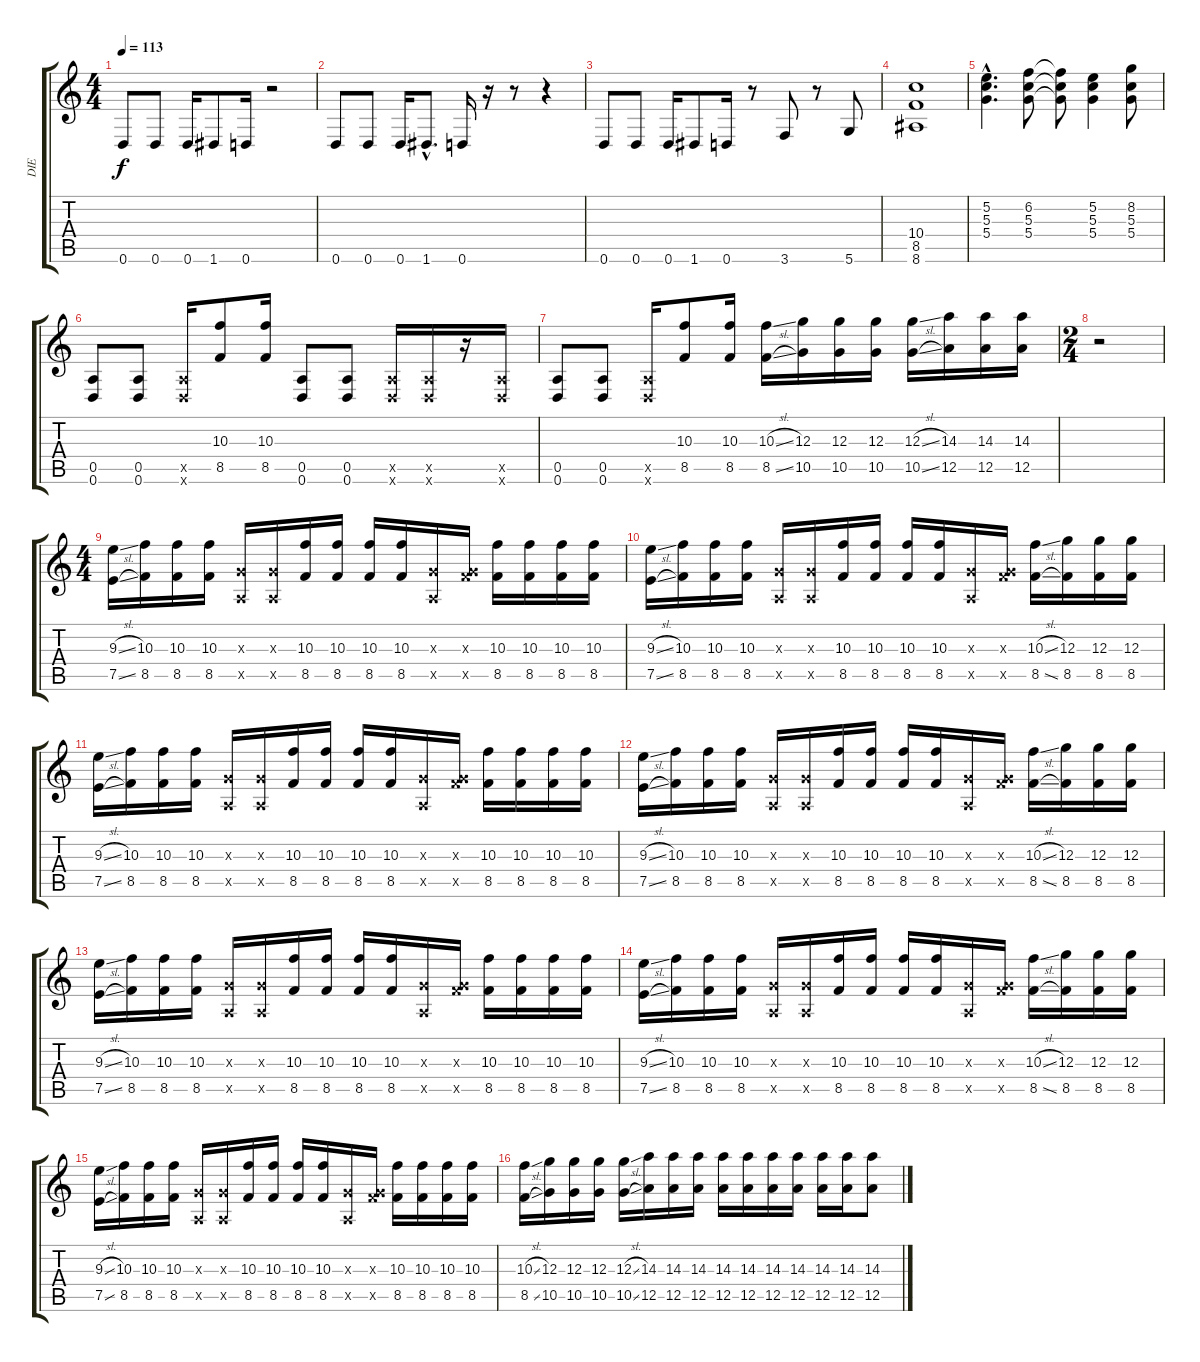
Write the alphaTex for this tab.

\track ("DIE" "DIE") {instrument overdrivenguitar}
\staff {score tabs}
\tuning (E4 B3 G3 D3 A2 D2) {hide}
\ts (4 4)
\tempo 113
\clef g2
\ks c
0.6.8{dy f} 0.6.8 0.6.16 1.6.8 0.6.16 r.2 |
0.6.8 0.6.8 0.6.16 1.6{hac}.8{d} 0.6.16 r.16 r.8 r.4 |
0.6.8 0.6.8 0.6.16 1.6.8 0.6.16 r.8 3.6.8 r.8 5.6.8 |
(10.4 8.5 8.6).1 |
(5.2{hac} 5.3{hac} 5.4{hac}).4{d} (6.2 5.3 5.4).8 (6.2{t} 5.3{t} 5.4{t}).8 (5.2 5.3 5.4).4 (8.2 5.3 5.4).8 |
(0.5 0.6).8 (0.5 0.6).8 (0.5{x} 0.6{x}).16 (10.3 8.5).8 (10.3 8.5).16 (0.5 0.6).8 (0.5 0.6).8 (0.5{x} 0.6{x}).16 (0.5{x} 0.6{x}).16 r.16 (0.5{x} 0.6{x}).16 |
(0.5 0.6).8 (0.5 0.6).8 (0.5{x} 0.6{x}).16 (10.3 8.5).8 (10.3 8.5).16 (10.3{sl} 8.5{sl}).16 (12.3 10.5).16 (12.3 10.5).16 (12.3 10.5).16 (12.3{sl} 10.5{sl}).16 (14.3 12.5).16 (14.3 12.5).16 (14.3 12.5).16 |
\ts (2 4)
r.2 |
\ts (4 4)
(9.3{sl} 7.5{sl}).16 (10.3 8.5).16 (10.3 8.5).16 (10.3 8.5).16 (0.3{x} 0.5{x}).16 (0.3{x} 0.5{x}).16 (10.3 8.5).16 (10.3 8.5).16 (10.3 8.5).16 (10.3 8.5).16 (0.3{x} 0.5{x}).16 (0.3{x} 8.5{x}).16 (10.3 8.5).16 (10.3 8.5).16 (10.3 8.5).16 (10.3 8.5).16 |
(9.3{sl} 7.5{sl}).16 (10.3 8.5).16 (10.3 8.5).16 (10.3 8.5).16 (0.3{x} 0.5{x}).16 (0.3{x} 0.5{x}).16 (10.3 8.5).16 (10.3 8.5).16 (10.3 8.5).16 (10.3 8.5).16 (0.3{x} 0.5{x}).16 (0.3{x} 8.5{x}).16 (10.3{sl} 8.5{sl}).16 (12.3 8.5).16 (12.3 8.5).16 (12.3 8.5).16 |
(9.3{sl} 7.5{sl}).16 (10.3 8.5).16 (10.3 8.5).16 (10.3 8.5).16 (0.3{x} 0.5{x}).16 (0.3{x} 0.5{x}).16 (10.3 8.5).16 (10.3 8.5).16 (10.3 8.5).16 (10.3 8.5).16 (0.3{x} 0.5{x}).16 (0.3{x} 8.5{x}).16 (10.3 8.5).16 (10.3 8.5).16 (10.3 8.5).16 (10.3 8.5).16 |
(9.3{sl} 7.5{sl}).16 (10.3 8.5).16 (10.3 8.5).16 (10.3 8.5).16 (0.3{x} 0.5{x}).16 (0.3{x} 0.5{x}).16 (10.3 8.5).16 (10.3 8.5).16 (10.3 8.5).16 (10.3 8.5).16 (0.3{x} 0.5{x}).16 (0.3{x} 8.5{x}).16 (10.3{sl} 8.5{sl}).16 (12.3 8.5).16 (12.3 8.5).16 (12.3 8.5).16 |
(9.3{sl} 7.5{sl}).16 (10.3 8.5).16 (10.3 8.5).16 (10.3 8.5).16 (0.3{x} 0.5{x}).16 (0.3{x} 0.5{x}).16 (10.3 8.5).16 (10.3 8.5).16 (10.3 8.5).16 (10.3 8.5).16 (0.3{x} 0.5{x}).16 (0.3{x} 8.5{x}).16 (10.3 8.5).16 (10.3 8.5).16 (10.3 8.5).16 (10.3 8.5).16 |
(9.3{sl} 7.5{sl}).16 (10.3 8.5).16 (10.3 8.5).16 (10.3 8.5).16 (0.3{x} 0.5{x}).16 (0.3{x} 0.5{x}).16 (10.3 8.5).16 (10.3 8.5).16 (10.3 8.5).16 (10.3 8.5).16 (0.3{x} 0.5{x}).16 (0.3{x} 8.5{x}).16 (10.3{sl} 8.5{sl}).16 (12.3 8.5).16 (12.3 8.5).16 (12.3 8.5).16 |
(9.3{sl} 7.5{sl}).16 (10.3 8.5).16 (10.3 8.5).16 (10.3 8.5).16 (0.3{x} 0.5{x}).16 (0.3{x} 0.5{x}).16 (10.3 8.5).16 (10.3 8.5).16 (10.3 8.5).16 (10.3 8.5).16 (0.3{x} 0.5{x}).16 (0.3{x} 8.5{x}).16 (10.3 8.5).16 (10.3 8.5).16 (10.3 8.5).16 (10.3 8.5).16 |
(10.3{sl} 8.5{sl}).16 (12.3 10.5).16 (12.3 10.5).16 (12.3 10.5).16 (12.3{sl} 10.5{sl}).16 (14.3 12.5).16 (14.3 12.5).16 (14.3 12.5).16 (14.3 12.5).16 (14.3 12.5).16 (14.3 12.5).16 (14.3 12.5).16 (14.3 12.5).16 (14.3 12.5).16 (14.3 12.5).8
